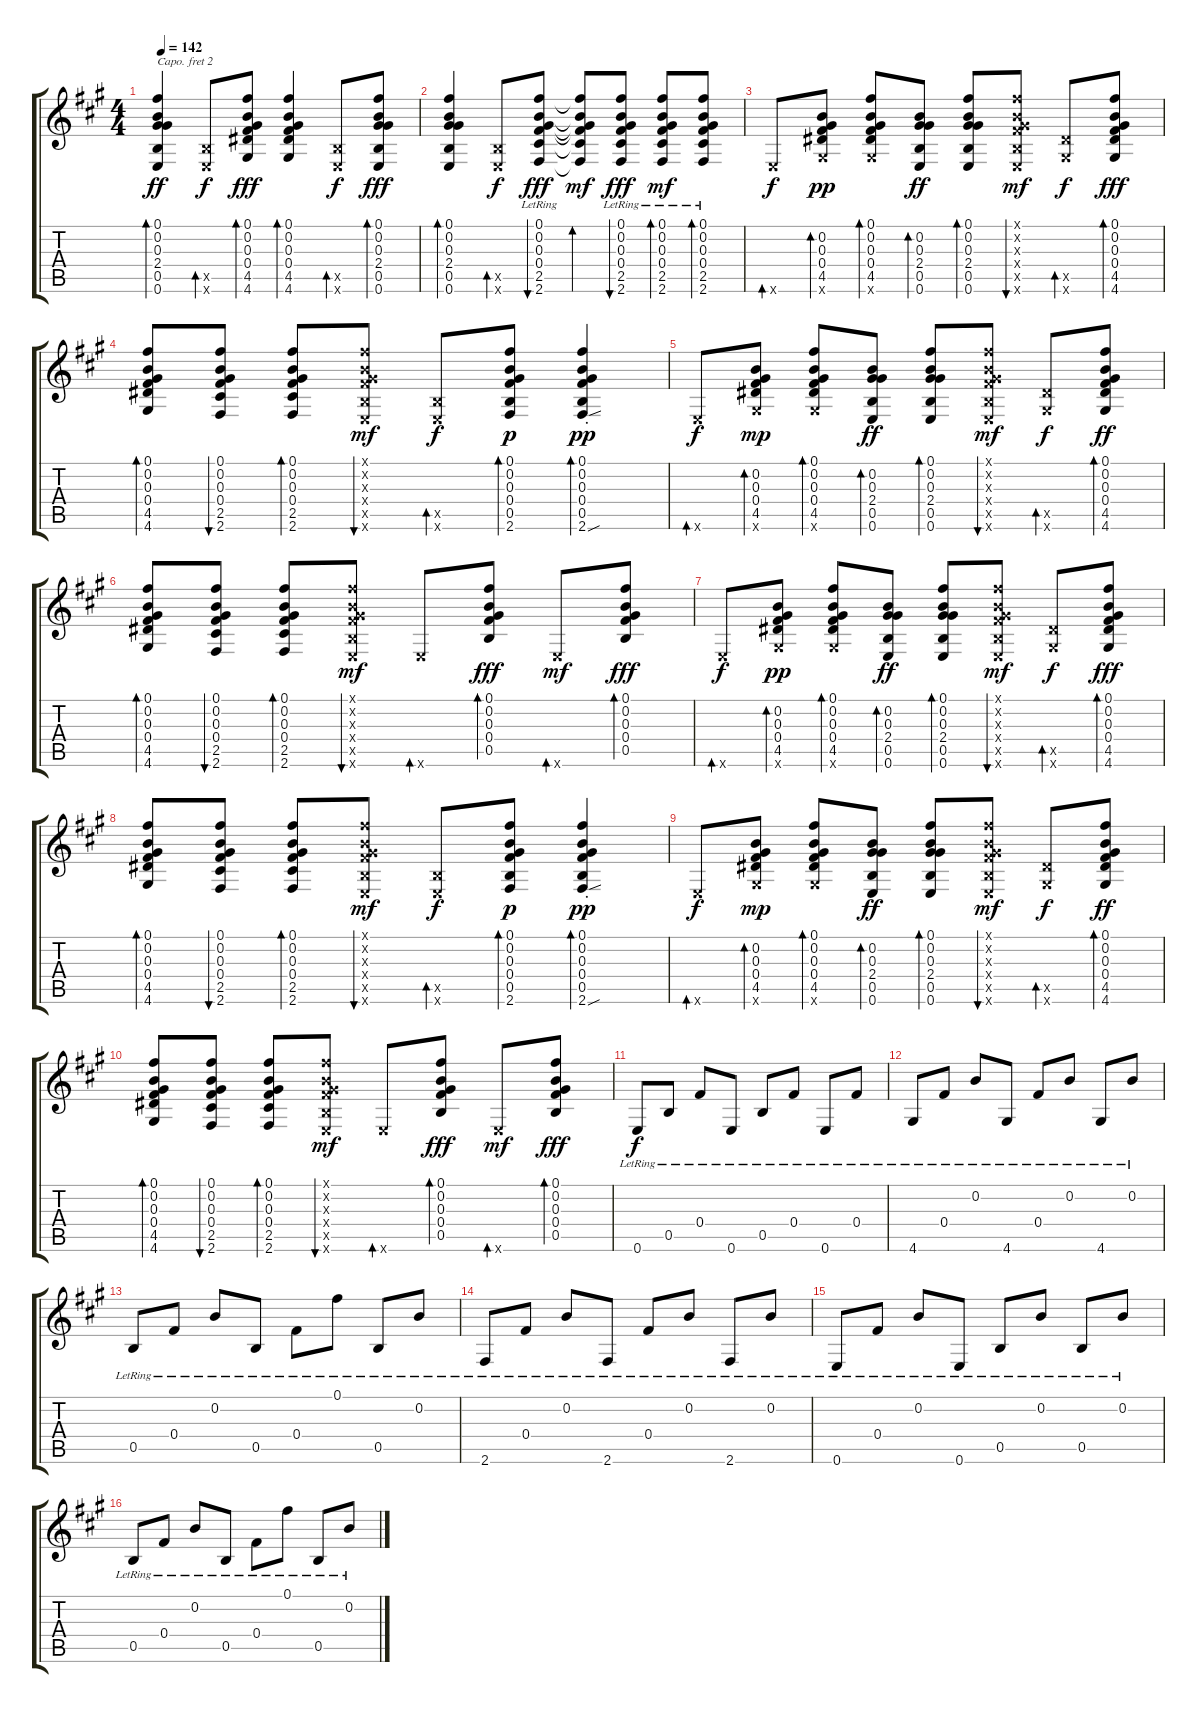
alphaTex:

\track "" {instrument acousticguitarsteel}
\staff {score tabs}
\capo 2
\tuning (E4 A3 Gb3 E3 A2 D2) {hide}
\ts (4 4)
\tempo 142
\clef g2
\ks a
(0.1 0.2 0.3 2.4 0.5 0.6).4{bd 30 dy ff} (0.5{x} 0.6{x}).8{bd 30 dy f} (0.1 0.2 0.3 0.4 4.5 4.6).8{bd 30 dy fff} (0.1 0.2 0.3 0.4 4.5 4.6).4{bd 30} (0.5{x} 0.6{x}).8{bd 30 dy f} (0.1 0.2 0.3 2.4 0.5 0.6).8{bd 30 dy fff} |
(0.1 0.2 0.3 2.4 0.5 0.6).4{bd 30} (0.5{x} 0.6{x}).8{bd 30 dy f} (0.1{lr} 0.2{lr} 0.3{lr} 0.4{lr} 2.5{lr} 2.6{lr}).8{bu 30 dy fff} (0.1{t} 0.2{t} 0.3{t} 0.4{t} 2.5{t} 2.6{t}).8{bd 30 dy mf} (0.1{lr} 0.2{lr} 0.3{lr} 0.4{lr} 2.5{lr} 2.6{lr}).8{bu 30 dy fff} (0.1{lr} 0.2{lr} 0.3{lr} 0.4{lr} 2.5{lr} 2.6{lr}).8{bd 30 dy mf} (0.1{lr} 0.2{lr} 0.3{lr} 0.4{lr} 2.5{lr} 2.6{lr}).8{bd 30} |
0.6{x}.8{bd 30 dy f} (0.2 0.3 0.4 4.5 4.6{x}).8{bd 30 dy pp} (0.1 0.2 0.3 0.4 4.5 4.6{x}).8{bd 30} (0.2 0.3 2.4 0.5 0.6).8{bd 30 dy ff} (0.1 0.2 0.3 2.4 0.5 0.6).8{bd 30} (0.1{x} 0.2{x} 0.3{x} 0.4{x} 0.5{x} 0.6{x}).8{bu 30 dy mf} (4.5{x} 4.6{x}).8{bd 30 dy f} (0.1 0.2 0.3 0.4 4.5 4.6).8{bd 30 dy fff} |
(0.1 0.2 0.3 0.4 4.5 4.6).8{bd 30} (0.1 0.2 0.3 0.4 2.5 2.6).8{bu 30} (0.1 0.2 0.3 0.4 2.5 2.6).8{bd 30} (0.1{x} 0.2{x} 0.3{x} 0.4{x} 0.5{x} 0.6{x}).8{bu 30 dy mf} (0.5{x} 0.6{x}).8{bd 30 dy f} (0.1 0.2 0.3 0.4 0.5 2.6).8{bd 30 dy p} (0.1{st} 0.2{st} 0.3{st} 0.4{st} 0.5{st} 2.6{sou}).4{bd 30 dy pp} |
0.6{x}.8{bd 30 dy f} (0.2 0.3 0.4 4.5 4.6{x}).8{bd 30 dy mp} (0.1 0.2 0.3 0.4 4.5 4.6{x}).8{bd 30} (0.2 0.3 2.4 0.5 0.6).8{bd 30 dy ff} (0.1 0.2 0.3 2.4 0.5 0.6).8{bd 30} (0.1{x} 0.2{x} 0.3{x} 0.4{x} 0.5{x} 0.6{x}).8{bu 30 dy mf} (4.5{x} 4.6{x}).8{bd 30 dy f} (0.1 0.2 0.3 0.4 4.5 4.6).8{bd 30 dy ff} |
(0.1 0.2 0.3 0.4 4.5 4.6).8{bd 30} (0.1 0.2 0.3 0.4 2.5 2.6).8{bu 30} (0.1 0.2 0.3 0.4 2.5 2.6).8{bd 30} (0.1{x} 0.2{x} 0.3{x} 0.4{x} 0.5{x} 0.6{x}).8{bu 30 dy mf} 0.6{x}.8{bd 30} (0.1 0.2 0.3 0.4 0.5).8{bd 30 dy fff} 0.6{x}.8{bd 30 dy mf} (0.1 0.2 0.3 0.4 0.5).8{bd 30 dy fff} |
0.6{x}.8{bd 30 dy f} (0.2 0.3 0.4 4.5 4.6{x}).8{bd 30 dy pp} (0.1 0.2 0.3 0.4 4.5 4.6{x}).8{bd 30} (0.2 0.3 2.4 0.5 0.6).8{bd 30 dy ff} (0.1 0.2 0.3 2.4 0.5 0.6).8{bd 30} (0.1{x} 0.2{x} 0.3{x} 0.4{x} 0.5{x} 0.6{x}).8{bu 30 dy mf} (4.5{x} 4.6{x}).8{bd 30 dy f} (0.1 0.2 0.3 0.4 4.5 4.6).8{bd 30 dy fff} |
(0.1 0.2 0.3 0.4 4.5 4.6).8{bd 30} (0.1 0.2 0.3 0.4 2.5 2.6).8{bu 30} (0.1 0.2 0.3 0.4 2.5 2.6).8{bd 30} (0.1{x} 0.2{x} 0.3{x} 0.4{x} 0.5{x} 0.6{x}).8{bu 30 dy mf} (0.5{x} 0.6{x}).8{bd 30 dy f} (0.1 0.2 0.3 0.4 0.5 2.6).8{bd 30 dy p} (0.1{st} 0.2{st} 0.3{st} 0.4{st} 0.5{st} 2.6{sou}).4{bd 30 dy pp} |
0.6{x}.8{bd 30 dy f} (0.2 0.3 0.4 4.5 4.6{x}).8{bd 30 dy mp} (0.1 0.2 0.3 0.4 4.5 4.6{x}).8{bd 30} (0.2 0.3 2.4 0.5 0.6).8{bd 30 dy ff} (0.1 0.2 0.3 2.4 0.5 0.6).8{bd 30} (0.1{x} 0.2{x} 0.3{x} 0.4{x} 0.5{x} 0.6{x}).8{bu 30 dy mf} (4.5{x} 4.6{x}).8{bd 30 dy f} (0.1 0.2 0.3 0.4 4.5 4.6).8{bd 30 dy ff} |
(0.1 0.2 0.3 0.4 4.5 4.6).8{bd 30} (0.1 0.2 0.3 0.4 2.5 2.6).8{bu 30} (0.1 0.2 0.3 0.4 2.5 2.6).8{bd 30} (0.1{x} 0.2{x} 0.3{x} 0.4{x} 0.5{x} 0.6{x}).8{bu 30 dy mf} 0.6{x}.8{bd 30} (0.1 0.2 0.3 0.4 0.5).8{bd 30 dy fff} 0.6{x}.8{bd 30 dy mf} (0.1 0.2 0.3 0.4 0.5).8{bd 30 dy fff} |
0.6{lr}.8{dy f} 0.5{lr}.8 0.4{lr}.8 0.6{lr}.8 0.5{lr}.8 0.4{lr}.8 0.6{lr}.8 0.4{lr}.8 |
4.6{lr}.8 0.4{lr}.8 0.2{lr}.8 4.6{lr}.8 0.4{lr}.8 0.2{lr}.8 4.6{lr}.8 0.2{lr}.8 |
0.5{lr}.8 0.4{lr}.8 0.2{lr}.8 0.5{lr}.8 0.4{lr}.8 0.1{lr}.8 0.5{lr}.8 0.2{lr}.8 |
2.6{lr}.8 0.4{lr}.8 0.2{lr}.8 2.6{lr}.8 0.4{lr}.8 0.2{lr}.8 2.6{lr}.8 0.2{lr}.8 |
0.6{lr}.8 0.4{lr}.8 0.2{lr}.8 0.6{lr}.8 0.5{lr}.8 0.2{lr}.8 0.5{lr}.8 0.2{lr}.8 |
0.5{lr}.8 0.4{lr}.8 0.2{lr}.8 0.5{lr}.8 0.4{lr}.8 0.1{lr}.8 0.5{lr}.8 0.2{lr}.8
